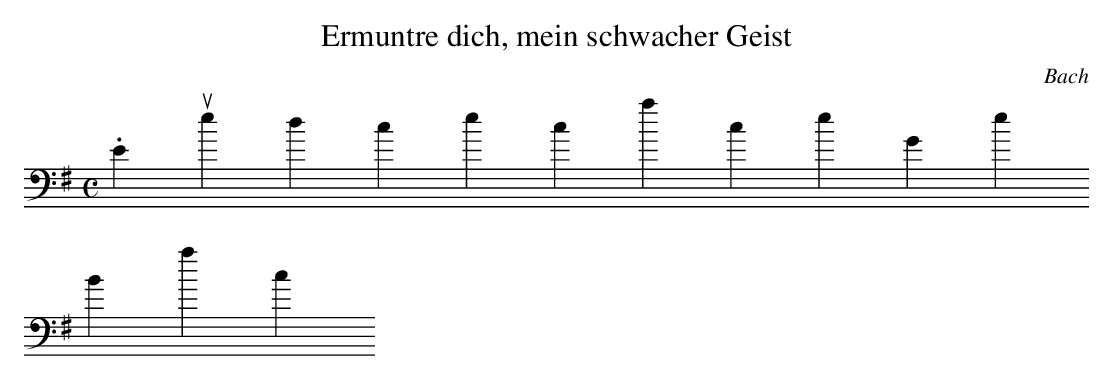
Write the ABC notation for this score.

X:1
T:Ermuntre dich, mein schwacher Geist
C:Bach
M:C
L:1/4
K:G bass g/f/ |" 6"e"7"d" 2+4"g"6"f/g/ |\ "4"a"#"AHd"6"^d |"6"e/f/g/c/- "24"c/B/"24"A/G/ |\ "4"d"3 7"DHG :| " 24"d |\ d'/"7"c'/" +6"b" 7"a"5"^d |\ "4"e"#"EHAe/"+6"f/ |"6"g"56"^ga"-5"^a |\ "4"b"#7"BHe=d/=c/ | "6"B/A/G/F/ "6"E/F/G/E/ |"56"^c/B/c/"#"A/Hd"6 5"B |\ " 9"=c"7 6"d"6"e/f/"4 7"g |"6"c" 7"dHG |]
 9. Ermuntre dich, mein schwacher Geist
Bach
